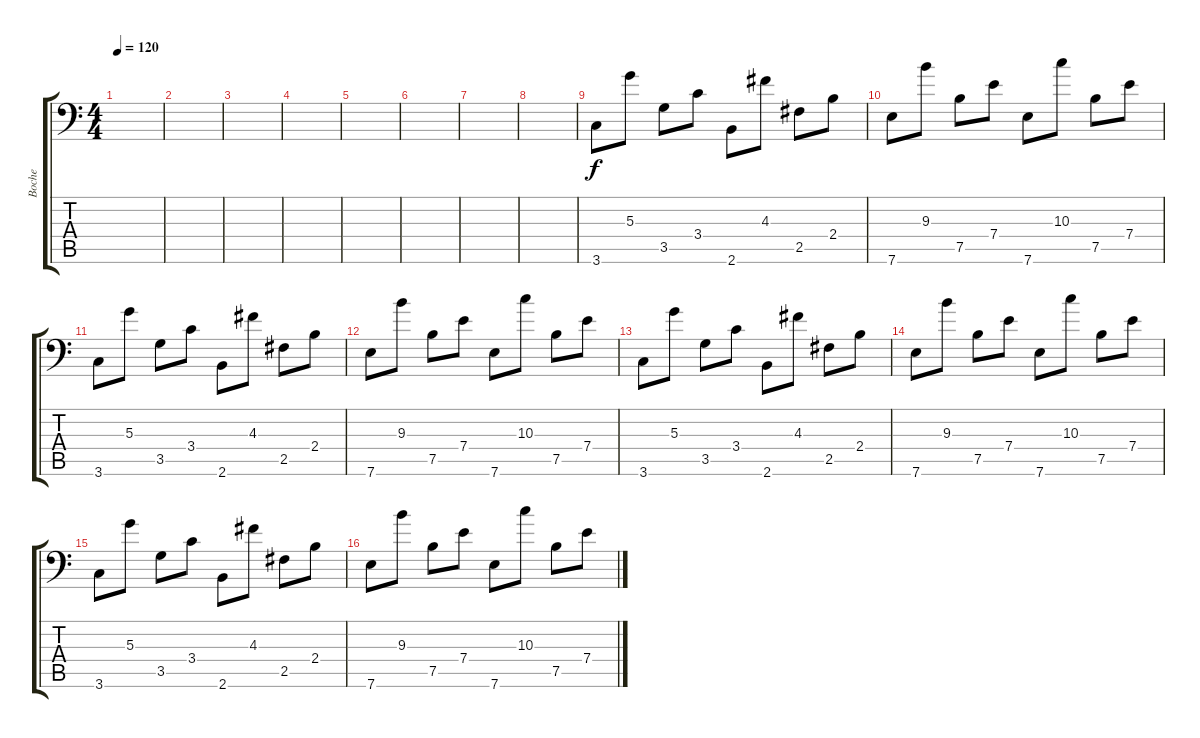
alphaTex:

\track ("Boche" "Boche") {instrument distortionguitar}
\staff {score tabs}
\tuning (B3 G3 D3 A2 E2 A1) {hide}
\ts (4 4)
\tempo 120
\clef f4
\ks c
|
|
|
|
|
|
|
|
3.6.8 5.3.8 3.5.8 3.4.8 2.6.8 4.3.8 2.5.8 2.4.8 |
7.6.8 9.3.8 7.5.8 7.4.8 7.6.8 10.3.8 7.5.8 7.4.8 |
3.6.8 5.3.8 3.5.8 3.4.8 2.6.8 4.3.8 2.5.8 2.4.8 |
7.6.8 9.3.8 7.5.8 7.4.8 7.6.8 10.3.8 7.5.8 7.4.8 |
3.6.8 5.3.8 3.5.8 3.4.8 2.6.8 4.3.8 2.5.8 2.4.8 |
7.6.8 9.3.8 7.5.8 7.4.8 7.6.8 10.3.8 7.5.8 7.4.8 |
3.6.8 5.3.8 3.5.8 3.4.8 2.6.8 4.3.8 2.5.8 2.4.8 |
7.6.8 9.3.8 7.5.8 7.4.8 7.6.8 10.3.8 7.5.8 7.4.8
